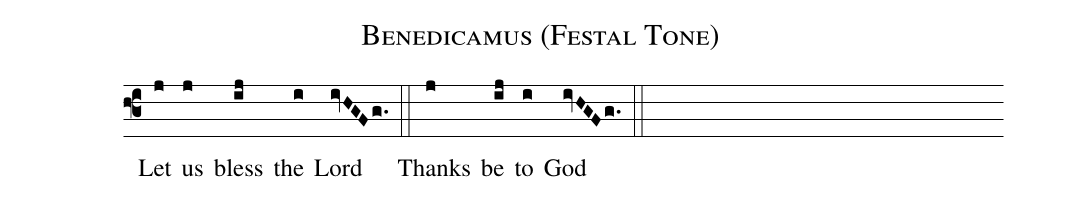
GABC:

name: Benedicamus (Festal Tone);
%%
(f3)
℣ Let(j) us(j) bless(ij) the(i) Lord(ivHGFg.) (::)
℟ Thanks(j) be(ij) to(i) God(ivHGFg.) (::)
